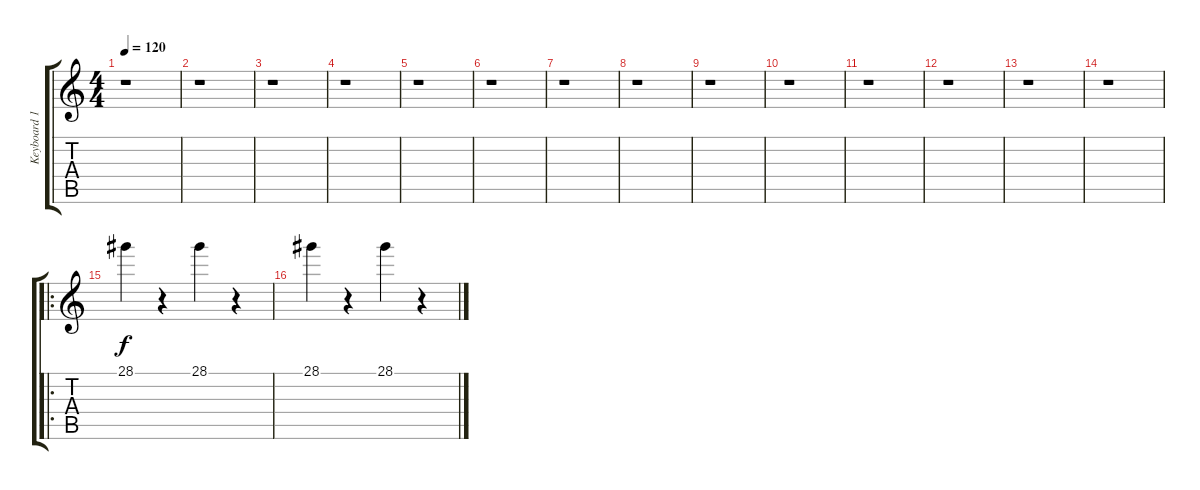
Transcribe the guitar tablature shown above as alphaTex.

\track ("Keyboard 1" "Keyboard 1") {instrument stringensemble1}
\staff {score tabs}
\tuning (E4 B3 G3 D3 A2 E2) {hide}
\ts (4 4)
\tempo 120
\clef g2
\ks c
r.1{dy f} |
r.1 |
r.1 |
r.1 |
r.1 |
r.1 |
r.1 |
r.1 |
r.1 |
r.1 |
r.1 |
r.1 |
r.1 |
r.1 |
\ro
28.1.4{instrument stringensemble1} r.4 28.1.4 r.4 |
28.1.4 r.4 28.1.4 r.4
